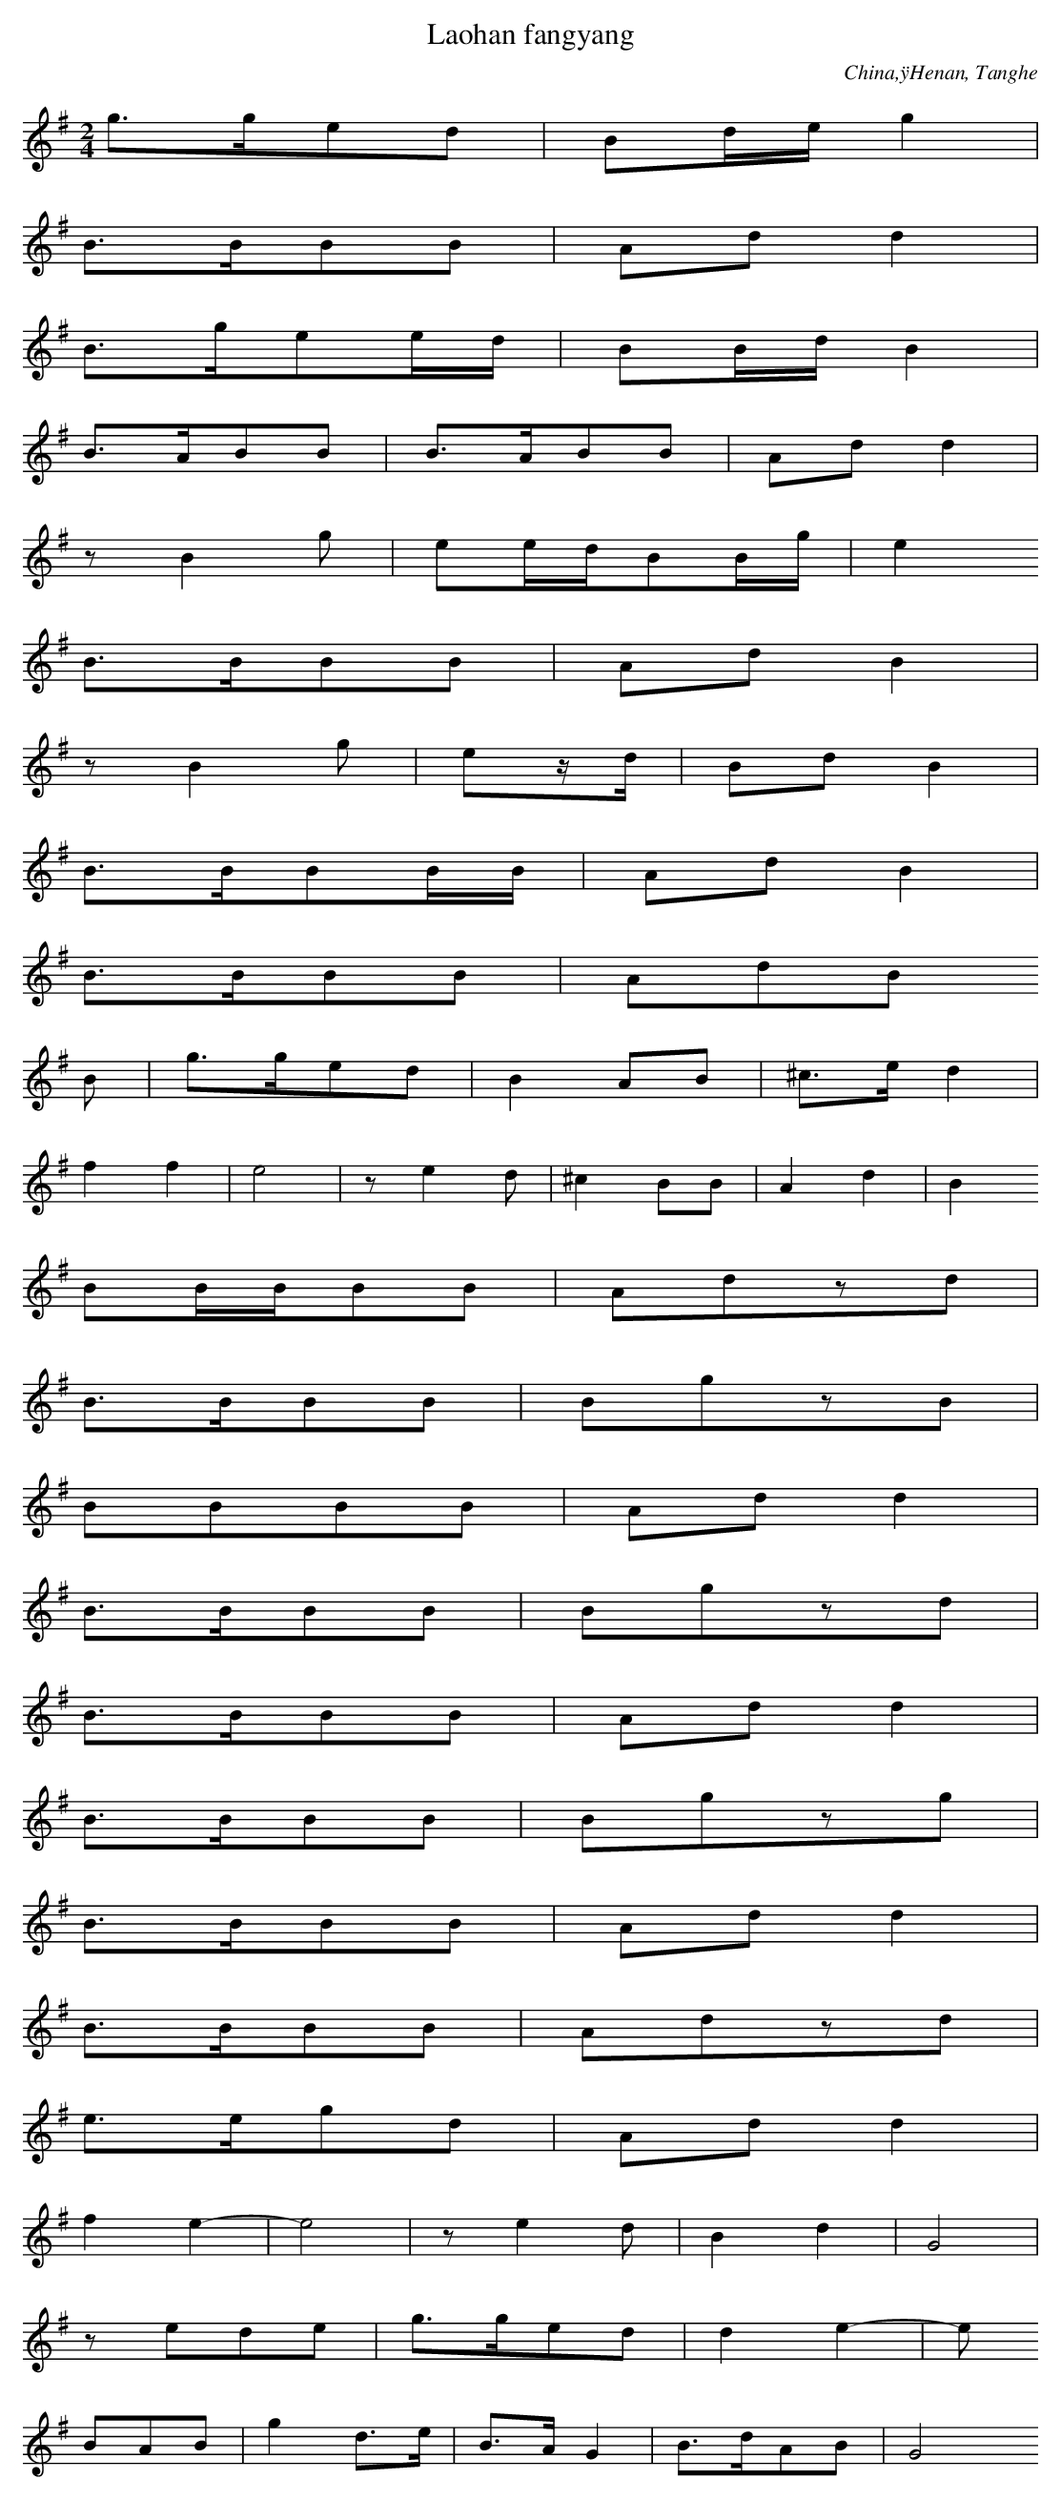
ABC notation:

X:1
T: Laohan fangyang
O: China,ÿHenan, Tanghe
M: 2/4
L: 1/16
K: G
g3ge2d2 | B2deg4 |
B3BB2B2 | A2d2d4 |
B3ge2ed | B2BdB4 |
B3AB2B2 | B3AB2B2 | A2d2d4 |
z2B4g2 | e2edB2Bg | e4
B3BB2B2 | A2d2B4 |
z2B4g2 | e2zd | B2d2B4 |
B3BB2BB | A2d2B4 |
B3BB2B2 | A2d2B2
B2 | g3ge2d2 | B4A2B2 | ^c3ed4 |
f4f4 | e8 | z2e4d2 | ^c4B2B2 | A4d4 | B4
B2BBB2B2 | A2d2z2d2 |
B3BB2B2 | B2g2z2B2 |
B2B2B2B2 | A2d2d4 |
B3BB2B2 | B2g2z2d2 |
B3BB2B2 | A2d2d4 |
B3BB2B2 | B2g2z2g2 |
B3BB2B2 | A2d2d4 |
B3BB2B2 | A2d2z2d2 |
e3eg2d2 | A2d2d4 |
f4e4- | e8 | z2e4d2 | B4d4 | G8 |
z2e2d2e2 | g3ge2d2 | d4e4- | e2
B2A2B2 | g4d3e | B3AG4 | B3dA2B2 | G8
